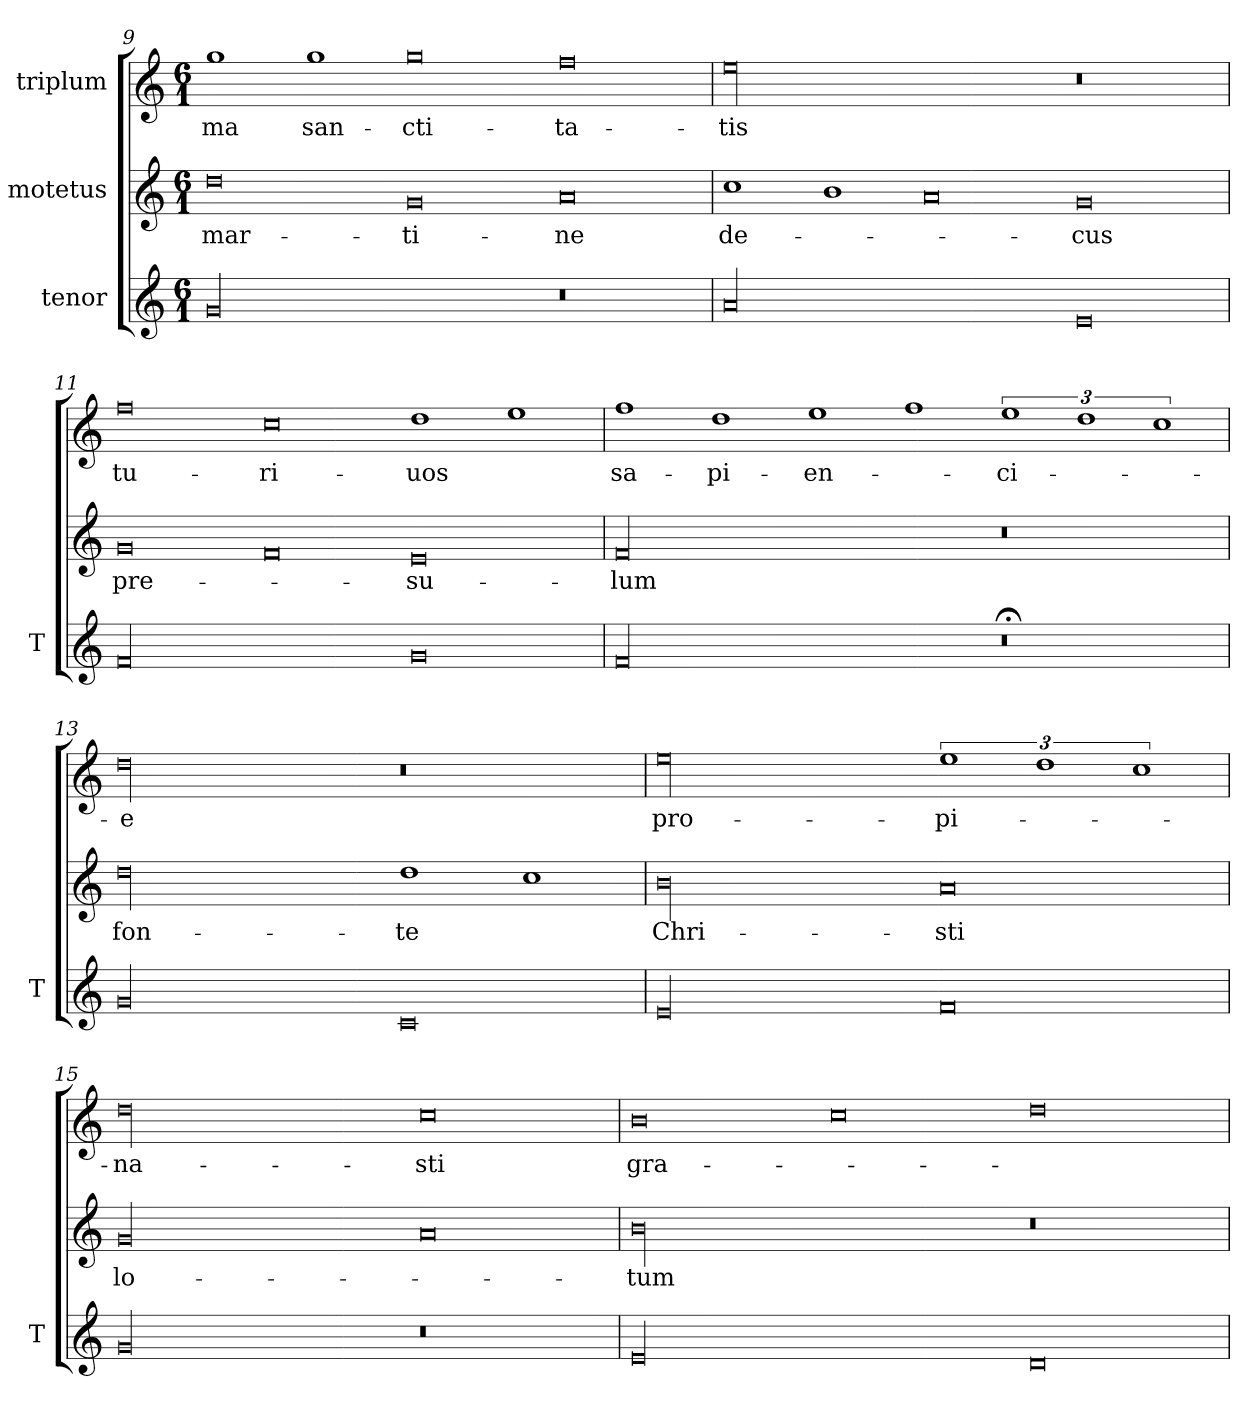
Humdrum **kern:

**kern	**kern	**text	**kern	**text
*part3	*part2	*part2	*part1	*part1
*staff3	*staff2	*staff2	*staff1	*staff1
*I"tenor	*I"motetus	*	*I"triplum	*
*I'T	*	*	*	*
*clefG2	*clefG2	*	*clefG2	*
*k[]	*k[]	*	*k[]	*
*C:	*C:	*	*C:	*
*M6/1	*M6/1	*	*M6/1	*
=9	=9	=9	=9	=9
00g/	0dd\	mar-	1gg\	-ma
.	.	.	1gg\	san-
.	0g/	-ti-	0gg\	-cti-
0r	0a/	-ne	0ff\	-ta-
=10	=10	=10	=10	=10
00a/	1cc\	de-	00ee\	-tis
.	1b\	.	.	.
.	0a/	.	.	.
0e/	0g/	-cus	0r	.
=11	=11	=11	=11	=11
00f/	0g/	pre-	0ff\	tu-
.	0f/	.	0cc\	ri-
0g/	0e/	-su-	1dd\	-uos
.	.	.	1ee\	.
=12	=12	=12	=12	=12
00f/	00f/	-lum	1ff\	sa-
.	.	.	1dd\	-pi-
.	.	.	1ee\	-en-
.	.	.	1ff\	.
0r;<	0r	.	3%2ee\	-ci-
.	.	.	3%2dd\	.
.	.	.	3%2cc\	.
=13	=13	=13	=13	=13
00g/	00dd\	fon-	00dd\	-e
0c/	1dd\	-te	0r	.
.	1cc\	.	.	.
=14	=14	=14	=14	=14
00e/	00b\	Chri-	00ee\	pro-
0f/	0a/	-sti	3%2ee\	-pi-
.	.	.	3%2dd\	.
.	.	.	3%2cc\	.
!!LO:PB:g=z
=15	=15	=15	=15	=15
00g/	00g/	lo-	00dd\	-na-
0r	0a/	.	0cc\	-sti
=16	=16	=16	=16	=16
00e/	00b\	-tum	0b\	gra-
.	.	.	0cc\	.
0d/	0r	.	0dd\	.
=	=	=	=	=
*-	*-	*-	*-	*-
